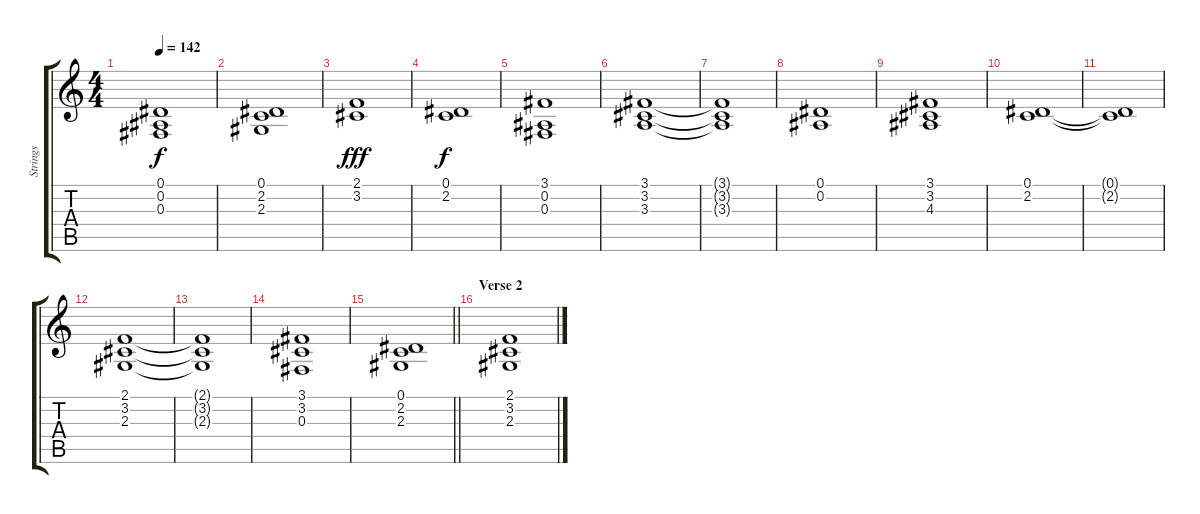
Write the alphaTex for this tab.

\track ("Strings" "Strings") {instrument stringensemble2}
\staff {score tabs}
\tuning (Eb4 Bb3 Gb3 Db3 Ab2 Eb2) {hide}
\ts (4 4)
\tempo 142
\clef g2
\ks c
(0.1 0.2 0.3).1{dy f} |
(0.1 2.2 2.3).1 |
(2.1 3.2).1{dy fff} |
(0.1 2.2).1{dy f} |
(3.1 0.2 0.3).1 |
(3.1 3.2 3.3).1 |
(3.1{t} 3.2{t} 3.3{t}).1 |
(0.1 0.2).1 |
(3.1 3.2 4.3).1 |
(0.1 2.2).1 |
(0.1{t} 2.2{t}).1 |
(2.1 3.2 2.3).1 |
(2.1{t} 3.2{t} 2.3{t}).1 |
(3.1 3.2 0.3).1 |
\barLineRight lightlight
(0.1 2.2 2.3).1 |
\section ("" "Verse 2")
(2.1 3.2 2.3).1
